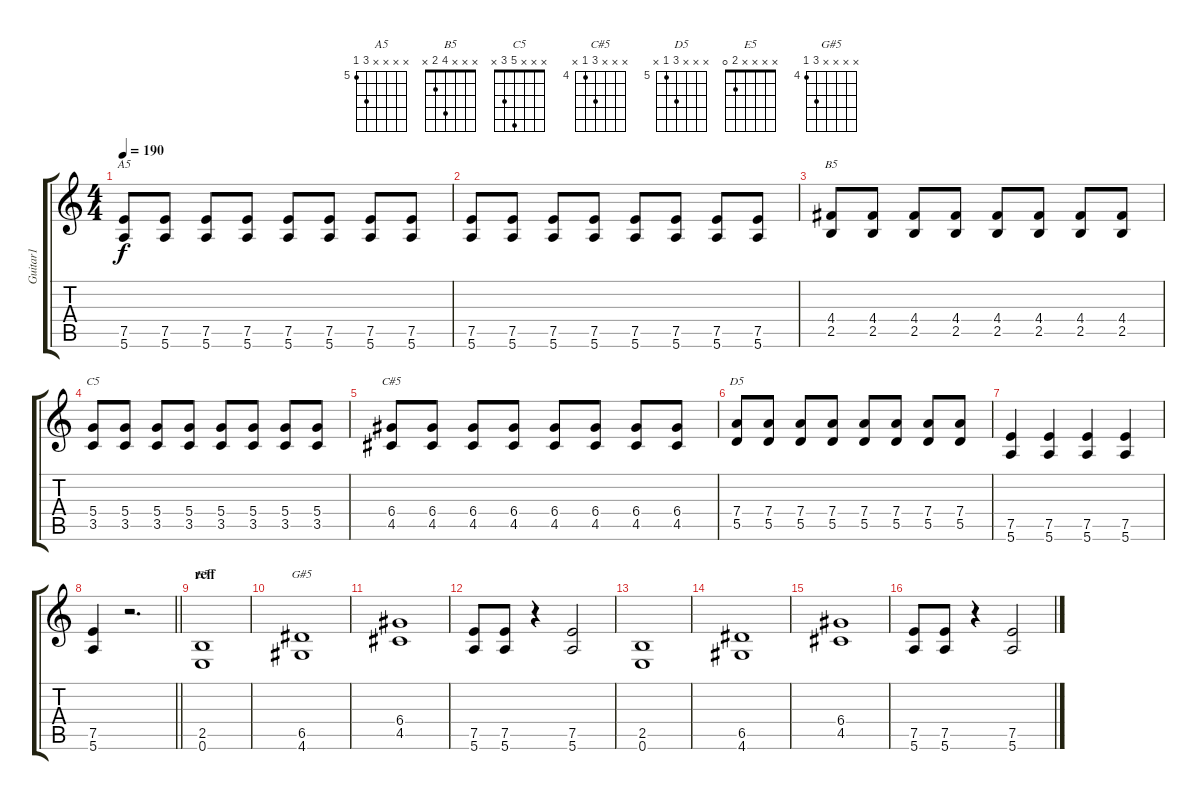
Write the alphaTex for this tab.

\track ("Guitar1" "Guitar1") {instrument distortionguitar}
\staff {score tabs}
\tuning (E4 B3 G3 D3 A2 E2) {hide}
\chord ("A5" x x x x 7 5) {firstfret 5}
\chord ("B5" x x x 4 2 x)
\chord ("C5" x x x 5 3 x)
\chord ("C#5" x x x 6 4 x) {firstfret 4}
\chord ("D5" x x x 7 5 x) {firstfret 5}
\chord ("E5" x x x x 2 0)
\chord ("G#5" x x x x 6 4) {firstfret 4}
\ts (4 4)
\tempo 190
\clef g2
\ks c
(7.5 5.6).8{ch "A5" dy f} (7.5 5.6).8 (7.5 5.6).8 (7.5 5.6).8 (7.5 5.6).8 (7.5 5.6).8 (7.5 5.6).8 (7.5 5.6).8 |
(7.5 5.6).8 (7.5 5.6).8 (7.5 5.6).8 (7.5 5.6).8 (7.5 5.6).8 (7.5 5.6).8 (7.5 5.6).8 (7.5 5.6).8 |
(4.4 2.5).8{ch "B5"} (4.4 2.5).8 (4.4 2.5).8 (4.4 2.5).8 (4.4 2.5).8 (4.4 2.5).8 (4.4 2.5).8 (4.4 2.5).8 |
(5.4 3.5).8{ch "C5"} (5.4 3.5).8 (5.4 3.5).8 (5.4 3.5).8 (5.4 3.5).8 (5.4 3.5).8 (5.4 3.5).8 (5.4 3.5).8 |
(6.4 4.5).8{ch "C#5"} (6.4 4.5).8 (6.4 4.5).8 (6.4 4.5).8 (6.4 4.5).8 (6.4 4.5).8 (6.4 4.5).8 (6.4 4.5).8 |
(7.4 5.5).8{ch "D5"} (7.4 5.5).8 (7.4 5.5).8 (7.4 5.5).8 (7.4 5.5).8 (7.4 5.5).8 (7.4 5.5).8 (7.4 5.5).8 |
(7.5 5.6).4 (7.5 5.6).4 (7.5 5.6).4 (7.5 5.6).4 |
\barLineRight lightlight
(7.5 5.6).4 r.2{d} |
\section ("" "reff")
(2.5 0.6).1{ch "E5"} |
(6.5 4.6).1{ch "G#5"} |
(6.4 4.5).1 |
(7.5 5.6).8 (7.5 5.6).8 r.4 (7.5 5.6).2 |
(2.5 0.6).1 |
(6.5 4.6).1 |
(6.4 4.5).1 |
(7.5 5.6).8 (7.5 5.6).8 r.4 (7.5 5.6).2
